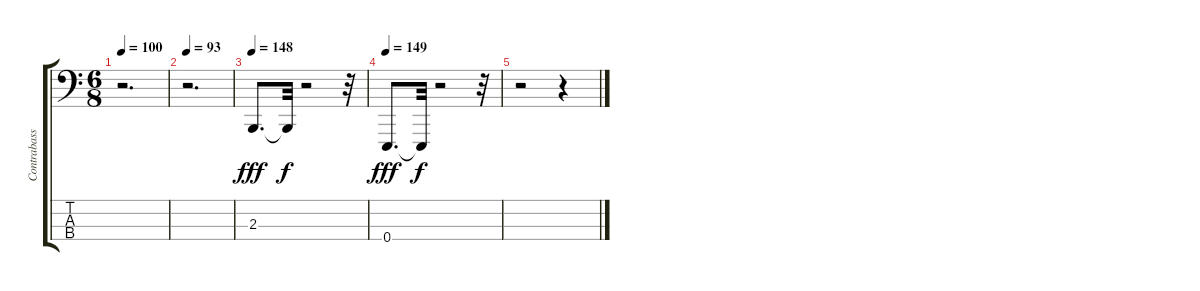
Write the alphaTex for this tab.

\track ("Contrabasses" "Contrabass") {instrument pizzicatostrings}
\staff {score tabs}
\tuning (G2 D2 A1 E1) {hide}
\ts (6 8)
\tempo 100
\clef f4
\ks c
r.2{d dy f} |
\tempo 93
r.2{d} |
\tempo 148
2.3.8{d dy fff} 2.3{t}.32{dy f} r.2 r.32 |
\tempo 149
0.4.8{d dy fff} 0.4{t}.32{dy f} r.2 r.32 |
r.2 r.4
